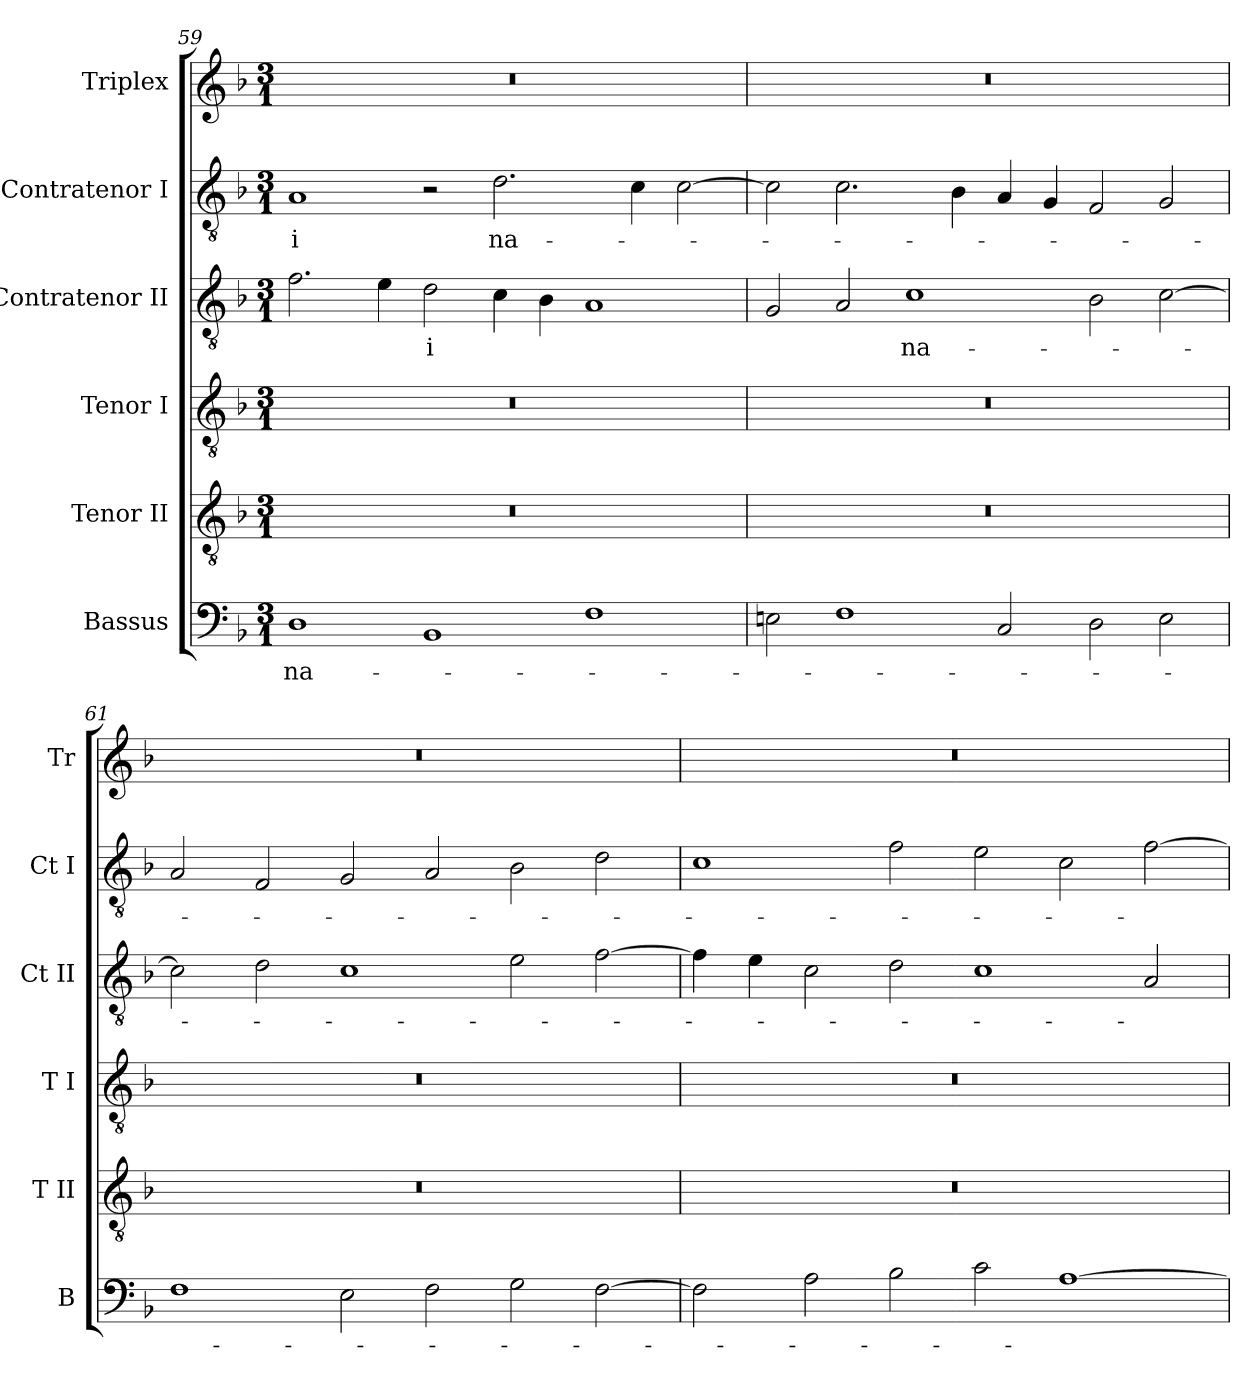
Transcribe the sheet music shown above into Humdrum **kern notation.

**kern	**text	**kern	**kern	**kern	**text	**kern	**text	**kern
*part6	*part6	*part5	*part4	*part3	*part3	*part2	*part2	*part1
*staff6	*staff6	*staff5	*staff4	*staff3	*staff3	*staff2	*staff2	*staff1
*I"Bassus	*	*I"Tenor II	*I"Tenor I	*I"Contratenor II	*	*I"Contratenor I	*	*I"Triplex
*I'B	*	*I'T II	*I'T I	*I'Ct II	*	*I'Ct I	*	*I'Tr
*clefF4	*	*clefGv2	*clefGv2	*clefGv2	*	*clefGv2	*	*clefG2
*	*	*ITrd7c12	*ITrd7c12	*ITrd7c12	*	*ITrd7c12	*	*
*k[b-]	*	*k[b-]	*k[b-]	*k[b-]	*	*k[b-]	*	*k[b-]
*F:	*	*F:	*F:	*F:	*	*F:	*	*F:
*M3/1	*	*M3/1	*M3/1	*M3/1	*	*M3/1	*	*M3/1
=59	=59	=59	=59	=59	=59	=59	=59	=59
!	!LO:LY:b:color=#000000	!LO:N:vis=1	!LO:N:vis=1	!	!	!	!	!
!	!	!	!	!	!	!	!LO:LY:b:color=#000000	!LO:N:vis=1
1Di	na-	0.r	0.r	2.Fi\	.	1AAi	-i	0.r
.	.	.	.	4Ei\	.	.	.	.
!	!	!	!	!	!LO:LY:b:color=#000000	!	!	!
1BB-i	.	.	.	2Di\	-i	2r	.	.
!	!	!	!	!	!	!	!LO:LY:b:color=#000000	!
.	.	.	.	4Ci\	.	2.Di\	na-	.
.	.	.	.	4BB-i\	.	.	.	.
1Fi	.	.	.	1AAi	.	.	.	.
.	.	.	.	.	.	4Ci\	.	.
.	.	.	.	.	.	[>2Ci\	.	.
=60`	=60`	=60`	=60`	=60`	=60`	=60`	=60`	=60`
!	!	!LO:N:vis=1	!LO:N:vis=1	!	!	!	!	!LO:N:vis=1
2Eni\	.	0.r	0.r	2GGi/	.	2Ci\]	.	0.r
1Fi	.	.	.	2AAi/	.	2.Ci\	.	.
!	!	!	!	!	!LO:LY:b:color=#000000	!	!	!
.	.	.	.	1Ci	na-	.	.	.
.	.	.	.	.	.	4BB-i\	.	.
2Ci/	.	.	.	.	.	4AAi/	.	.
.	.	.	.	.	.	4GGi/	.	.
2Di\	.	.	.	2BB-i\	.	2FFi/	.	.
2Ei\	.	.	.	[>2Ci\	.	2GGi/	.	.
!!LO:LB:g=z
=61`	=61`	=61`	=61`	=61`	=61`	=61`	=61`	=61`
!	!	!LO:N:vis=1	!LO:N:vis=1	!	!	!	!	!LO:N:vis=1
1Fi	.	0.r	0.r	2Ci\]	.	2AAi/	.	0.r
.	.	.	.	2Di\	.	2FFi/	.	.
2Ei\	.	.	.	1Ci	.	2GGi/	.	.
2Fi\	.	.	.	.	.	2AAi/	.	.
2Gi\	.	.	.	2Ei\	.	2BB-i\	.	.
[>2Fi\	.	.	.	[>2Fi\	.	2Di\	.	.
=62`	=62`	=62`	=62`	=62`	=62`	=62`	=62`	=62`
!	!	!LO:N:vis=1	!LO:N:vis=1	!	!	!	!	!LO:N:vis=1
2Fi\]	.	0.r	0.r	4Fi\]	.	1Ci	.	0.r
.	.	.	.	4Ei\	.	.	.	.
2Ai\	.	.	.	2Ci\	.	.	.	.
2B-i\	.	.	.	2Di\	.	2Fi\	.	.
2ci\	.	.	.	1Ci	.	2Ei\	.	.
[>1Ai	.	.	.	.	.	2Ci\	.	.
.	.	.	.	2AAi/	.	[>2Fi\	.	.
=`	=`	=`	=`	=`	=`	=`	=`	=`
*-	*-	*-	*-	*-	*-	*-	*-	*-
